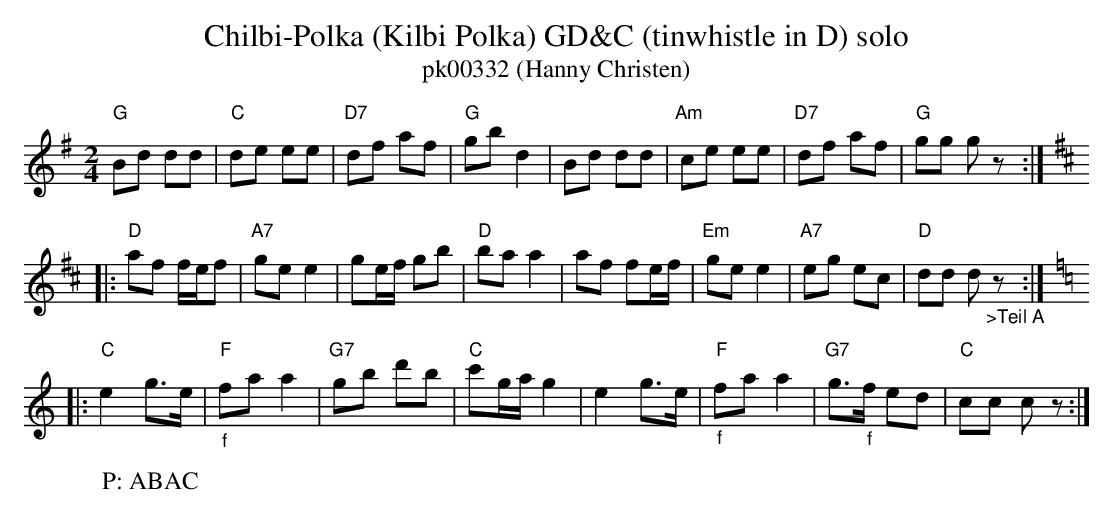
X:1
T:Chilbi-Polka (Kilbi Polka) GD&C (tinwhistle in D) solo
T:pk00332 (Hanny Christen)
M:2/4
L:1/8
K:G transpose=12
"G"Bd dd | "C"de ee | "D7"df af | "G"gbd2 | Bd dd | "Am"ce ee | \
"D7"df af | "G"gg gz :: [K:Dmaj]
"D"af f/2e/2f | "A7"gee2 | ge/2f/2 gb | "D"baa2 | \
af fe/2f/2 | "Em"gee2 | "A7"eg ec | "D"dd d"_>Teil A"z:: [K:Cmaj]
"C"e2 g>e | "F""_f"faa2 | \
"G7"gb d'b | "C"c'g/2a/2g2 | e2g>e | "F""_f"faa2 | "G7"g>"_f"f ed | "C"cc cz :|
W:P: ABAC
